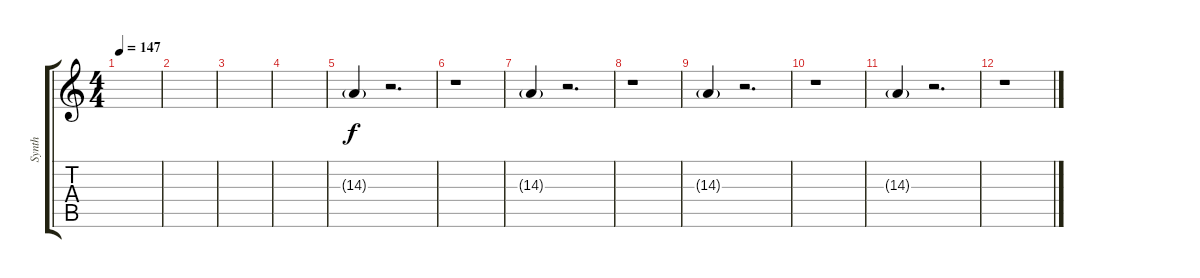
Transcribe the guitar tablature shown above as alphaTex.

\track ("Synth" "Synth") {instrument glockenspiel}
\staff {score tabs}
\tuning (E4 B3 G3 D3 A2 E2) {hide}
\ts (4 4)
\tempo 147
\clef g2
\ks c
|
|
|
|
14.3{g}.4 r.2{d} |
r.1 |
14.3{g}.4 r.2{d} |
r.1 |
14.3{g}.4 r.2{d} |
r.1 |
14.3{g}.4 r.2{d} |
r.1
